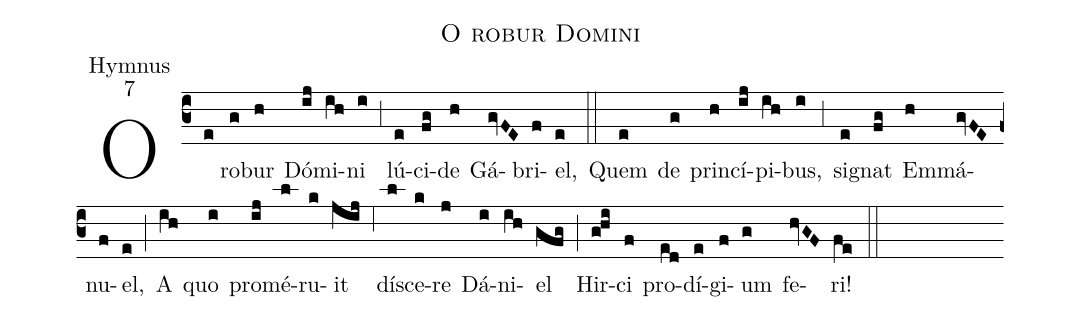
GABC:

name:O robur Domini;
office-part:Hymnus;
mode:7;
%%
(c3) O(e) ro(g)bur(h) Dó(ij)mi(ih)ni(i) (,3) lú(e)ci(fg)de(h) Gá(gvFE)bri(f)el,(e) (::)
Quem(e) de(g) prin(h)cí(ij)pi(ih)bus,(i) (,3) si(e)gnat(fg) Em(h)má(gvFE)nu(f)el,(e) (;) A(ih) quo(i) pro(ij)mé(l)ru(k)it(jij) (,6) dí(l)sce(k)re(j) Dá(i)ni(ih)el(gfg) (;) Hir(g!hi)ci(f) pro(ed)dí(e)gi(f)um(g) fe(hvGF)ri!(fe) (::)
